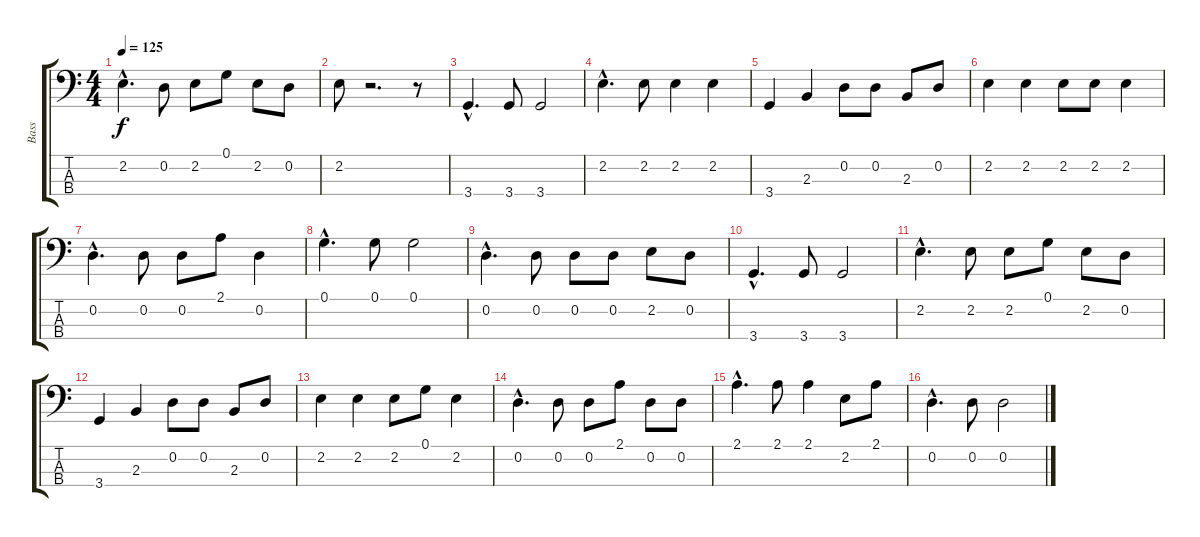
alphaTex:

\track ("Bass" "Bass") {instrument electricbassfinger}
\staff {score tabs}
\tuning (G2 D2 A1 E1) {hide}
\ts (4 4)
\tempo 125
\clef f4
\ks c
2.2{hac}.4{d dy f} 0.2.8 2.2.8 0.1.8 2.2.8 0.2.8 |
2.2.8 r.2{d} r.8 |
3.4{hac}.4{d} 3.4.8 3.4.2 |
2.2{hac}.4{d} 2.2.8 2.2.4 2.2.4 |
3.4.4 2.3.4 0.2.8 0.2.8 2.3.8 0.2.8 |
2.2.4 2.2.4 2.2.8 2.2.8 2.2.4 |
0.2{hac}.4{d} 0.2.8 0.2.8 2.1.8 0.2.4 |
0.1{hac}.4{d} 0.1.8 0.1.2 |
0.2{hac}.4{d} 0.2.8 0.2.8 0.2.8 2.2.8 0.2.8 |
3.4{hac}.4{d} 3.4.8 3.4.2 |
2.2{hac}.4{d} 2.2.8 2.2.8 0.1.8 2.2.8 0.2.8 |
3.4.4 2.3.4 0.2.8 0.2.8 2.3.8 0.2.8 |
2.2.4 2.2.4 2.2.8 0.1.8 2.2.4 |
0.2{hac}.4{d} 0.2.8 0.2.8 2.1.8 0.2.8 0.2.8 |
2.1{hac}.4{d} 2.1.8 2.1.4 2.2.8 2.1.8 |
0.2{hac}.4{d} 0.2.8 0.2.2
